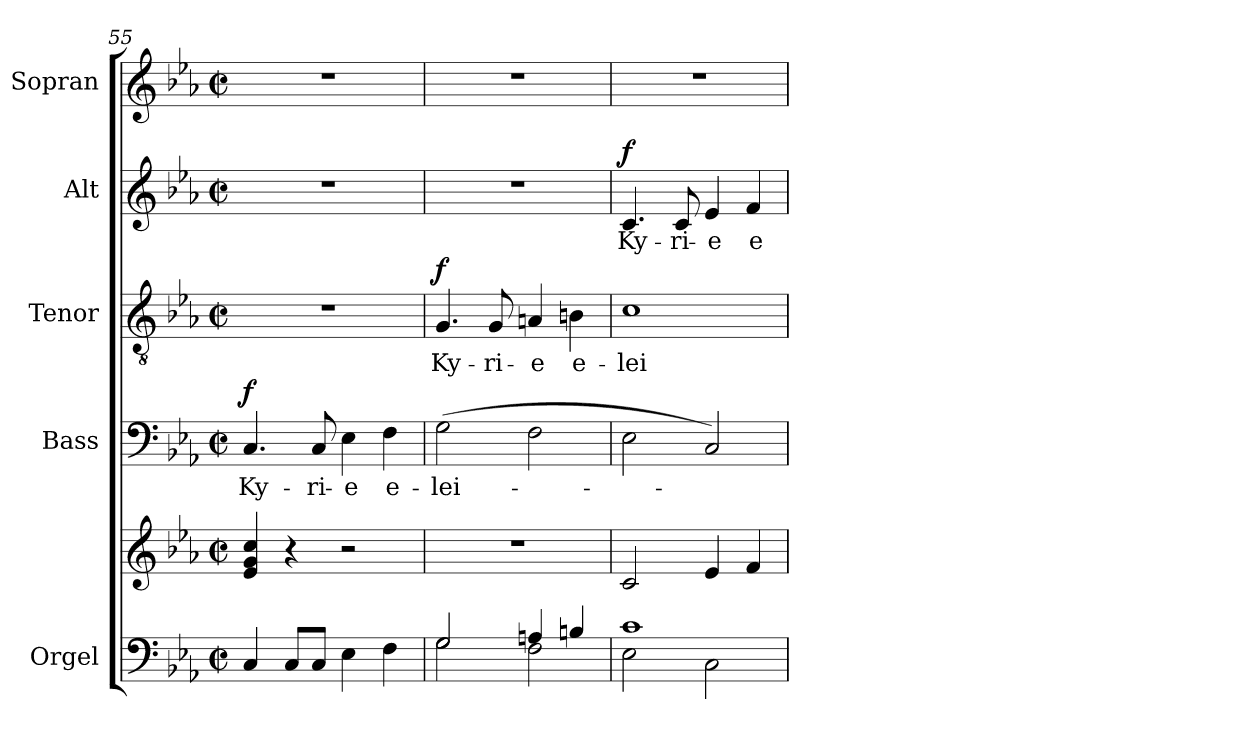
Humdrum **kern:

**kern	**kern	**kern	**text	**dynam	**kern	**text	**dynam	**kern	**text	**dynam	**kern
*part5	*part5	*part4	*part4	*part4	*part3	*part3	*part3	*part2	*part2	*part2	*part1
*staff6	*staff5	*staff4	*staff4	*staff4	*staff3	*staff3	*staff3	*staff2	*staff2	*staff2	*staff1
*I"Orgel	*	*I"Bass	*	*	*I"Tenor	*	*	*I"Alt	*	*	*I"Sopran
*I'Org.	*	*I'B.	*	*	*I'T.	*	*	*I'A.	*	*	*I'S.
*clefF4	*clefG2	*clefF4	*	*	*clefGv2	*	*	*clefG2	*	*	*clefG2
*k[b-e-a-]	*k[b-e-a-]	*k[b-e-a-]	*	*	*k[b-e-a-]	*	*	*k[b-e-a-]	*	*	*k[b-e-a-]
*E-:	*E-:	*E-:	*	*	*E-:	*	*	*E-:	*	*	*E-:
*M2/2	*M2/2	*M2/2	*	*	*M2/2	*	*	*M2/2	*	*	*M2/2
*met(c|)	*met(c|)	*met(c|)	*	*	*met(c|)	*	*	*met(c|)	*	*	*met(c|)
=55	=55	=55	=55	=55	=55	=55	=55	=55	=55	=55	=55
!	!	!	!LO:LY:b	!LO:DY:a	!	!	!	!	!	!	!
4C/	4e-/ 4g/ 4cc/	4.C/	Ky-	f	1r	.	.	1r	.	.	1r
8C/L	4r	.	.	.	.	.	.	.	.	.	.
!	!	!	!LO:LY:b	!	!	!	!	!	!	!	!
8C/J	.	8C/	-ri-	.	.	.	.	.	.	.	.
!	!	!	!LO:LY:b	!	!	!	!	!	!	!	!
4E-\	2r	4E-\	-e	.	.	.	.	.	.	.	.
!	!	!	!LO:LY:b	!	!	!	!	!	!	!	!
4F\	.	4F\	e-	.	.	.	.	.	.	.	.
=56	=56	=56	=56	=56	=56	=56	=56	=56	=56	=56	=56
*^	*	*	*	*	*	*	*	*	*	*	*
!	!	!	!	!LO:LY:b	!	!	!LO:LY:b	!LO:DY:a	!	!	!	!
2G/	2G\	1r	(>2G\	-lei-	.	4.G/	Ky-	f	1r	.	.	1r
!	!	!	!	!	!	!	!LO:LY:b	!	!	!	!	!
.	.	.	.	.	.	8G/	-ri-	.	.	.	.	.
!	!	!	!	!	!	!	!LO:LY:b	!	!	!	!	!
4An/	2F\	.	2F\	.	.	4An/	-e	.	.	.	.	.
!	!	!	!	!	!	!	!LO:LY:b	!	!	!	!	!
4Bn/	.	.	.	.	.	4Bn\	e-	.	.	.	.	.
!!LO:PB:g=z
=57	=57	=57	=57	=57	=57	=57	=57	=57	=57	=57	=57	=57
!	!	!	!	!	!	!	!LO:LY:b	!	!	!LO:LY:b	!LO:DY:a	!
1c	2E-\	2c/	2E-\	.	.	1c	-lei-	.	4.c/	Ky-	f	1r
!	!	!	!	!	!	!	!	!	!	!LO:LY:b	!	!
.	.	.	.	.	.	.	.	.	8c/	-ri-	.	.
!	!	!	!	!	!	!	!	!	!	!LO:LY:b	!	!
.	2C\	4e-/	2C/)	.	.	.	.	.	4e-/	-e	.	.
!	!	!	!	!	!	!	!	!	!	!LO:LY:b	!	!
.	.	4f/	.	.	.	.	.	.	4f/	e-	.	.
*v	*v	*	*	*	*	*	*	*	*	*	*	*
=	=	=	=	=	=	=	=	=	=	=	=
*-	*-	*-	*-	*-	*-	*-	*-	*-	*-	*-	*-
